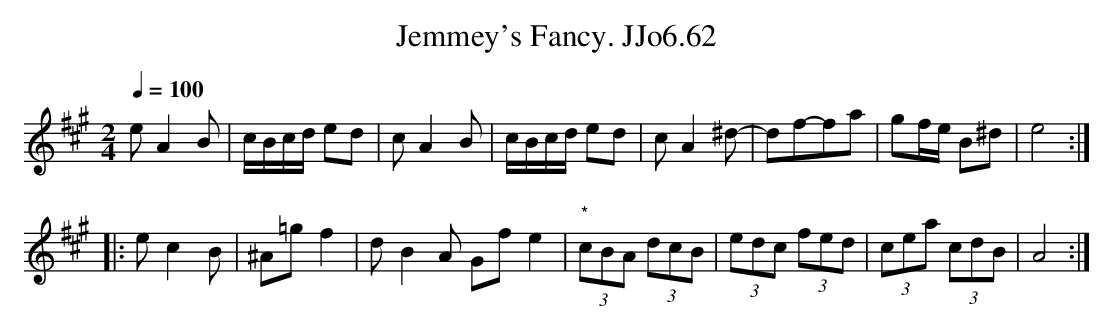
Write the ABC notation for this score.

X:1
T:Jemmey's Fancy. JJo6.62
M:2/4
L:1/8
Q:1/4=100
K:A
eA2B|c/B/c/d/ ed|cA2B|c/B/c/d/ ed|cA2^d-|df-fa|gf/e/ B^d|e4 :|
|: ec2B|^A=g f2|dB2A Gf e2|"*" (3cBA (3dcB|(3edc (3fed|(3cea (3cdB|A4 :|
